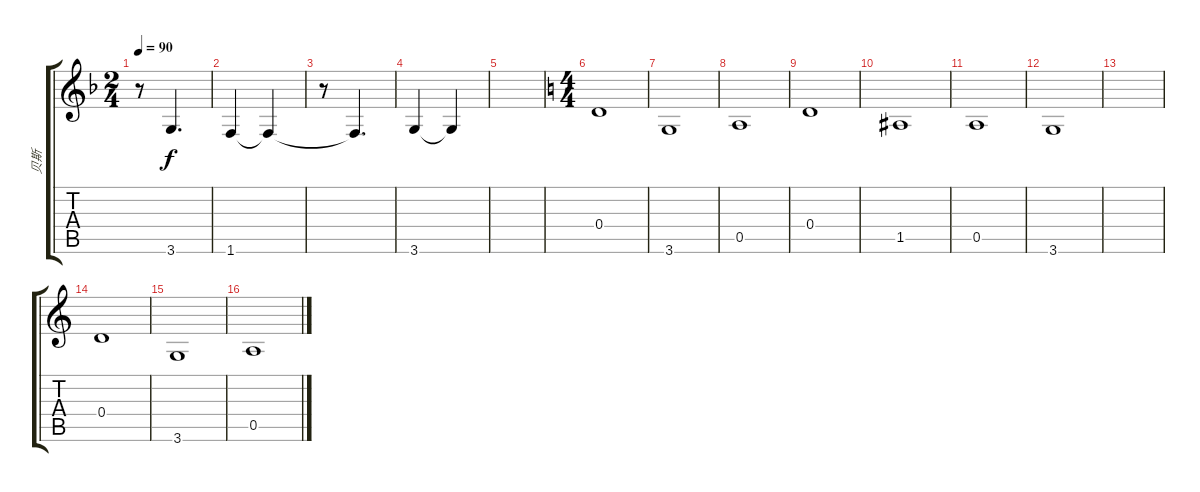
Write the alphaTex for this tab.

\track ("贝斯" "贝斯") {instrument electricbassfinger}
\staff {score tabs}
\tuning (E4 B3 G3 D3 A2 E2) {hide}
\ts (2 4)
\tempo 90
\clef g2
\ks f
r.8{dy f} 3.6.4{d} |
1.6.4 1.6{t}.4 |
r.8 1.6{t}.4{d} |
3.6.4 3.6{t}.4 |
|
\ts (4 4)
\ks c
0.4.1 |
3.6.1 |
0.5.1 |
0.4.1 |
1.5.1 |
0.5.1 |
3.6.1 |
|
0.4.1 |
3.6.1 |
0.5.1
